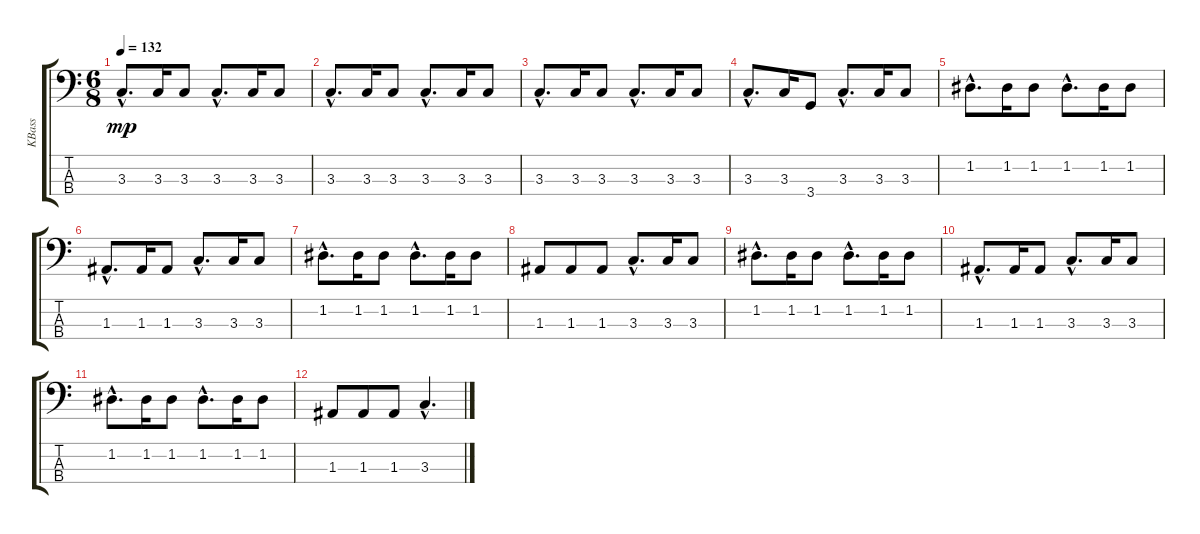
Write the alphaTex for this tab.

\track ("KBass" "KBass") {instrument fretlessbass}
\staff {score tabs}
\tuning (G2 D2 A1 E1) {hide}
\ts (6 8)
\tempo 132
\clef f4
\ks c
3.3{hac}.8{d dy mp} 3.3.16 3.3.8 3.3{hac}.8{d} 3.3.16 3.3.8 |
3.3{hac}.8{d} 3.3.16 3.3.8 3.3{hac}.8{d} 3.3.16 3.3.8 |
3.3{hac}.8{d} 3.3.16 3.3.8 3.3{hac}.8{d} 3.3.16 3.3.8 |
3.3{hac}.8{d} 3.3.16 3.4.8 3.3{hac}.8{d} 3.3.16 3.3.8 |
1.2{hac}.8{d} 1.2.16 1.2.8 1.2{hac}.8{d} 1.2.16 1.2.8 |
1.3{hac}.8{d} 1.3.16 1.3.8 3.3{hac}.8{d} 3.3.16 3.3.8 |
1.2{hac}.8{d} 1.2.16 1.2.8 1.2{hac}.8{d} 1.2.16 1.2.8 |
1.3.8 1.3.8 1.3.8 3.3{hac}.8{d} 3.3.16 3.3.8 |
1.2{hac}.8{d} 1.2.16 1.2.8 1.2{hac}.8{d} 1.2.16 1.2.8 |
1.3{hac}.8{d} 1.3.16 1.3.8 3.3{hac}.8{d} 3.3.16 3.3.8 |
1.2{hac}.8{d} 1.2.16 1.2.8 1.2{hac}.8{d} 1.2.16 1.2.8 |
1.3.8 1.3.8 1.3.8 3.3{hac}.4{d}
